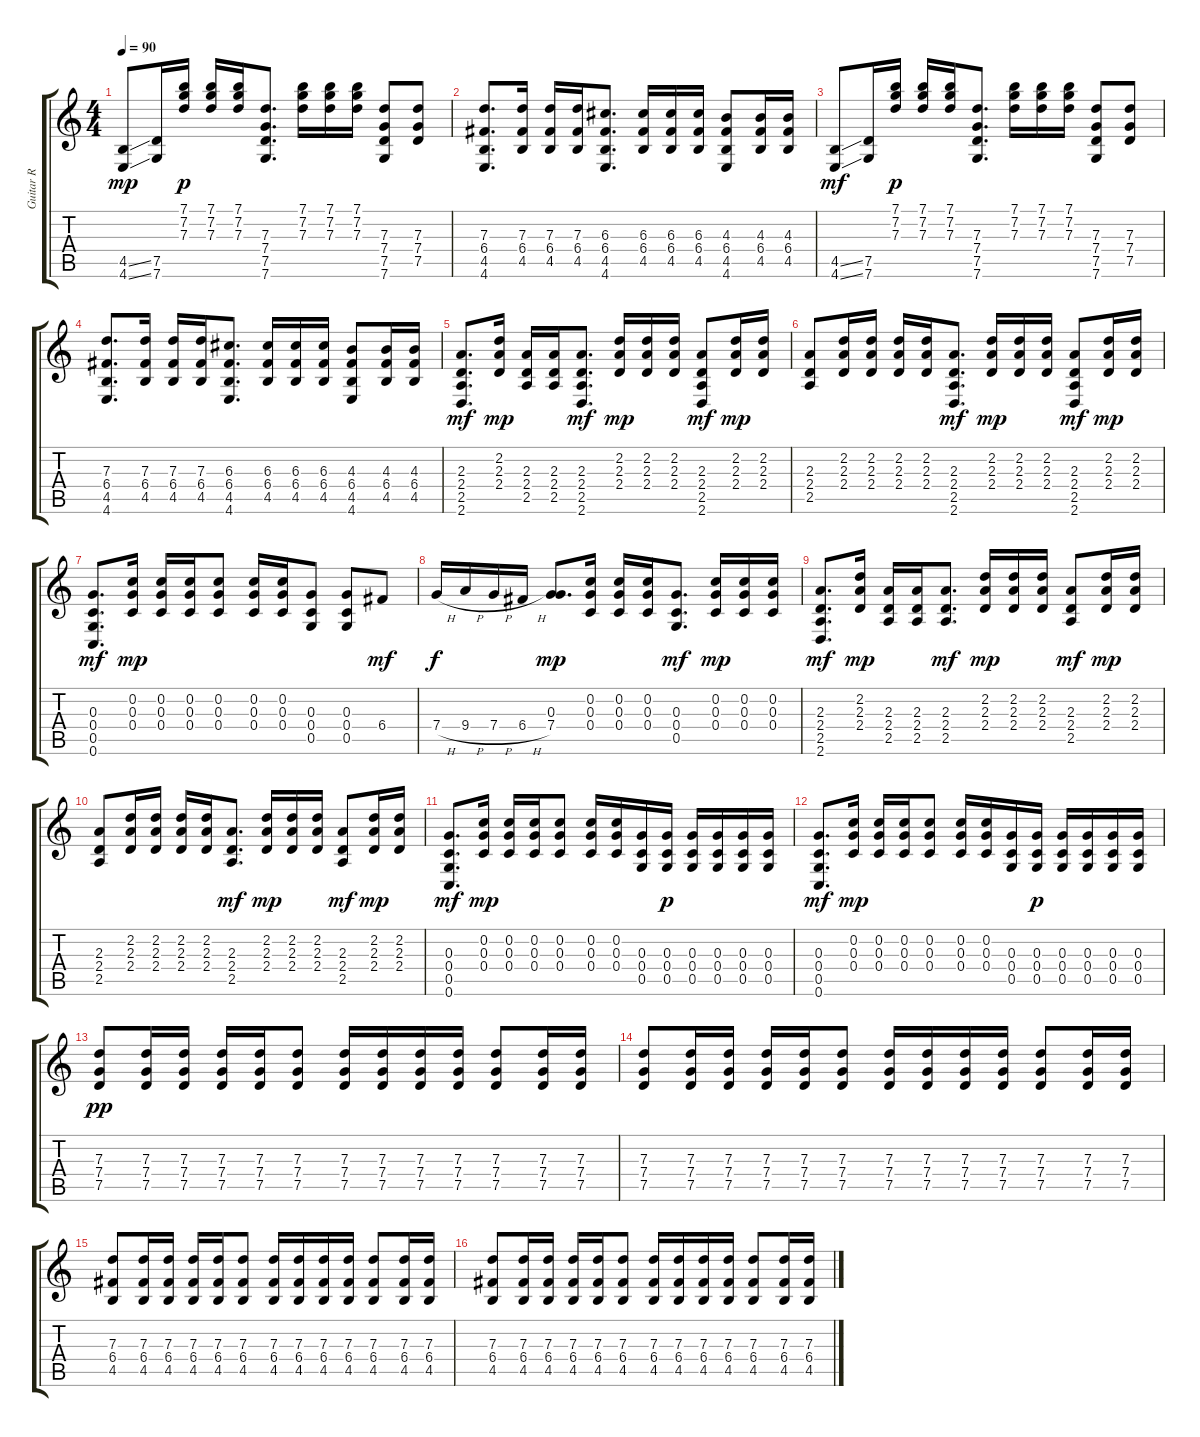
\track ("Guitar R" "Guitar R") {instrument electricguitarclean}
\staff {score tabs}
\tuning (E4 C4 G3 C3 G2 C2) {hide}
\ts (4 4)
\tempo 90
\clef g2
\ks c
(4.5{ss} 4.6{ss}).8{dy mp} (7.5 7.6).16 (7.1 7.2 7.3).16{dy p} (7.1 7.2 7.3).16 (7.1 7.2 7.3).16 (7.3 7.4 7.5 7.6).8{d} (7.1 7.2 7.3).16 (7.1 7.2 7.3).16 (7.1 7.2 7.3).16 (7.3 7.4 7.5 7.6).8 (7.3 7.4 7.5).8 |
(7.3 6.4 4.5 4.6).8{d} (7.3 6.4 4.5).16 (7.3 6.4 4.5).16 (7.3 6.4 4.5).16 (6.3 6.4 4.5 4.6).8{d} (6.3 6.4 4.5).16 (6.3 6.4 4.5).16 (6.3 6.4 4.5).16 (4.3 6.4 4.5 4.6).8 (4.3 6.4 4.5).16 (4.3 6.4 4.5).16 |
(4.5{ss} 4.6{ss}).8{dy mf} (7.5 7.6).16 (7.1 7.2 7.3).16{dy p} (7.1 7.2 7.3).16 (7.1 7.2 7.3).16 (7.3 7.4 7.5 7.6).8{d} (7.1 7.2 7.3).16 (7.1 7.2 7.3).16 (7.1 7.2 7.3).16 (7.3 7.4 7.5 7.6).8 (7.3 7.4 7.5).8 |
(7.3 6.4 4.5 4.6).8{d} (7.3 6.4 4.5).16 (7.3 6.4 4.5).16 (7.3 6.4 4.5).16 (6.3 6.4 4.5 4.6).8{d} (6.3 6.4 4.5).16 (6.3 6.4 4.5).16 (6.3 6.4 4.5).16 (4.3 6.4 4.5 4.6).8 (4.3 6.4 4.5).16 (4.3 6.4 4.5).16 |
(2.3 2.4 2.5 2.6).8{d dy mf} (2.2 2.3 2.4).16{dy mp} (2.3 2.4 2.5).16 (2.3 2.4 2.5).16 (2.3 2.4 2.5 2.6).8{d dy mf} (2.2 2.3 2.4).16{dy mp} (2.2 2.3 2.4).16 (2.2 2.3 2.4).16 (2.3 2.4 2.5 2.6).8{dy mf} (2.2 2.3 2.4).16{dy mp} (2.2 2.3 2.4).16 |
(2.3 2.4 2.5).8 (2.2 2.3 2.4).16 (2.2 2.3 2.4).16 (2.2 2.3 2.4).16 (2.2 2.3 2.4).16 (2.3 2.4 2.5 2.6).8{d dy mf} (2.2 2.3 2.4).16{dy mp} (2.2 2.3 2.4).16 (2.2 2.3 2.4).16 (2.3 2.4 2.5 2.6).8{dy mf} (2.2 2.3 2.4).16{dy mp} (2.2 2.3 2.4).16 |
(0.3 0.4 0.5 0.6).8{d dy mf} (0.2 0.3 0.4).16{dy mp} (0.2 0.3 0.4).16 (0.2 0.3 0.4).16 (0.2 0.3 0.4).8 (0.2 0.3 0.4).16 (0.2 0.3 0.4).16 (0.3 0.4 0.5).8 (0.3 0.4 0.5).8 6.4.8{dy mf} |
7.4{h}.16{dy f} 9.4{h}.16 7.4{h}.16 6.4{h}.16 (0.3 7.4).8{d dy mp} (0.2 0.3 0.4).16 (0.2 0.3 0.4).16 (0.2 0.3 0.4).16 (0.3 0.4 0.5).8{d dy mf} (0.2 0.3 0.4).16{dy mp} (0.2 0.3 0.4).16 (0.2 0.3 0.4).16 |
(2.3 2.4 2.5 2.6).8{d dy mf} (2.2 2.3 2.4).16{dy mp} (2.3 2.4 2.5).16 (2.3 2.4 2.5).16 (2.3 2.4 2.5).8{d dy mf} (2.2 2.3 2.4).16{dy mp} (2.2 2.3 2.4).16 (2.2 2.3 2.4).16 (2.3 2.4 2.5).8{dy mf} (2.2 2.3 2.4).16{dy mp} (2.2 2.3 2.4).16 |
(2.3 2.4 2.5).8 (2.2 2.3 2.4).16 (2.2 2.3 2.4).16 (2.2 2.3 2.4).16 (2.2 2.3 2.4).16 (2.3 2.4 2.5).8{d dy mf} (2.2 2.3 2.4).16{dy mp} (2.2 2.3 2.4).16 (2.2 2.3 2.4).16 (2.3 2.4 2.5).8{dy mf} (2.2 2.3 2.4).16{dy mp} (2.2 2.3 2.4).16 |
(0.3 0.4 0.5 0.6).8{d dy mf} (0.2 0.3 0.4).16{dy mp} (0.2 0.3 0.4).16 (0.2 0.3 0.4).16 (0.2 0.3 0.4).8 (0.2 0.3 0.4).16 (0.2 0.3 0.4).16 (0.3 0.4 0.5).16 (0.3 0.4 0.5).16{dy p} (0.3 0.4 0.5).16 (0.3 0.4 0.5).16 (0.3 0.4 0.5).16 (0.3 0.4 0.5).16 |
(0.3 0.4 0.5 0.6).8{d dy mf} (0.2 0.3 0.4).16{dy mp} (0.2 0.3 0.4).16 (0.2 0.3 0.4).16 (0.2 0.3 0.4).8 (0.2 0.3 0.4).16 (0.2 0.3 0.4).16 (0.3 0.4 0.5).16 (0.3 0.4 0.5).16{dy p} (0.3 0.4 0.5).16 (0.3 0.4 0.5).16 (0.3 0.4 0.5).16 (0.3 0.4 0.5).16 |
(7.3 7.4 7.5).8{dy pp} (7.3 7.4 7.5).16 (7.3 7.4 7.5).16 (7.3 7.4 7.5).16 (7.3 7.4 7.5).16 (7.3 7.4 7.5).8 (7.3 7.4 7.5).16 (7.3 7.4 7.5).16 (7.3 7.4 7.5).16 (7.3 7.4 7.5).16 (7.3 7.4 7.5).8 (7.3 7.4 7.5).16 (7.3 7.4 7.5).16 |
(7.3 7.4 7.5).8 (7.3 7.4 7.5).16 (7.3 7.4 7.5).16 (7.3 7.4 7.5).16 (7.3 7.4 7.5).16 (7.3 7.4 7.5).8 (7.3 7.4 7.5).16 (7.3 7.4 7.5).16 (7.3 7.4 7.5).16 (7.3 7.4 7.5).16 (7.3 7.4 7.5).8 (7.3 7.4 7.5).16 (7.3 7.4 7.5).16 |
(7.3 6.4 4.5).8 (7.3 6.4 4.5).16 (7.3 6.4 4.5).16 (7.3 6.4 4.5).16 (7.3 6.4 4.5).16 (7.3 6.4 4.5).8 (7.3 6.4 4.5).16 (7.3 6.4 4.5).16 (7.3 6.4 4.5).16 (7.3 6.4 4.5).16 (7.3 6.4 4.5).8 (7.3 6.4 4.5).16 (7.3 6.4 4.5).16 |
(7.3 6.4 4.5).8 (7.3 6.4 4.5).16 (7.3 6.4 4.5).16 (7.3 6.4 4.5).16 (7.3 6.4 4.5).16 (7.3 6.4 4.5).8 (7.3 6.4 4.5).16 (7.3 6.4 4.5).16 (7.3 6.4 4.5).16 (7.3 6.4 4.5).16 (7.3 6.4 4.5).8 (7.3 6.4 4.5).16 (7.3 6.4 4.5).16
